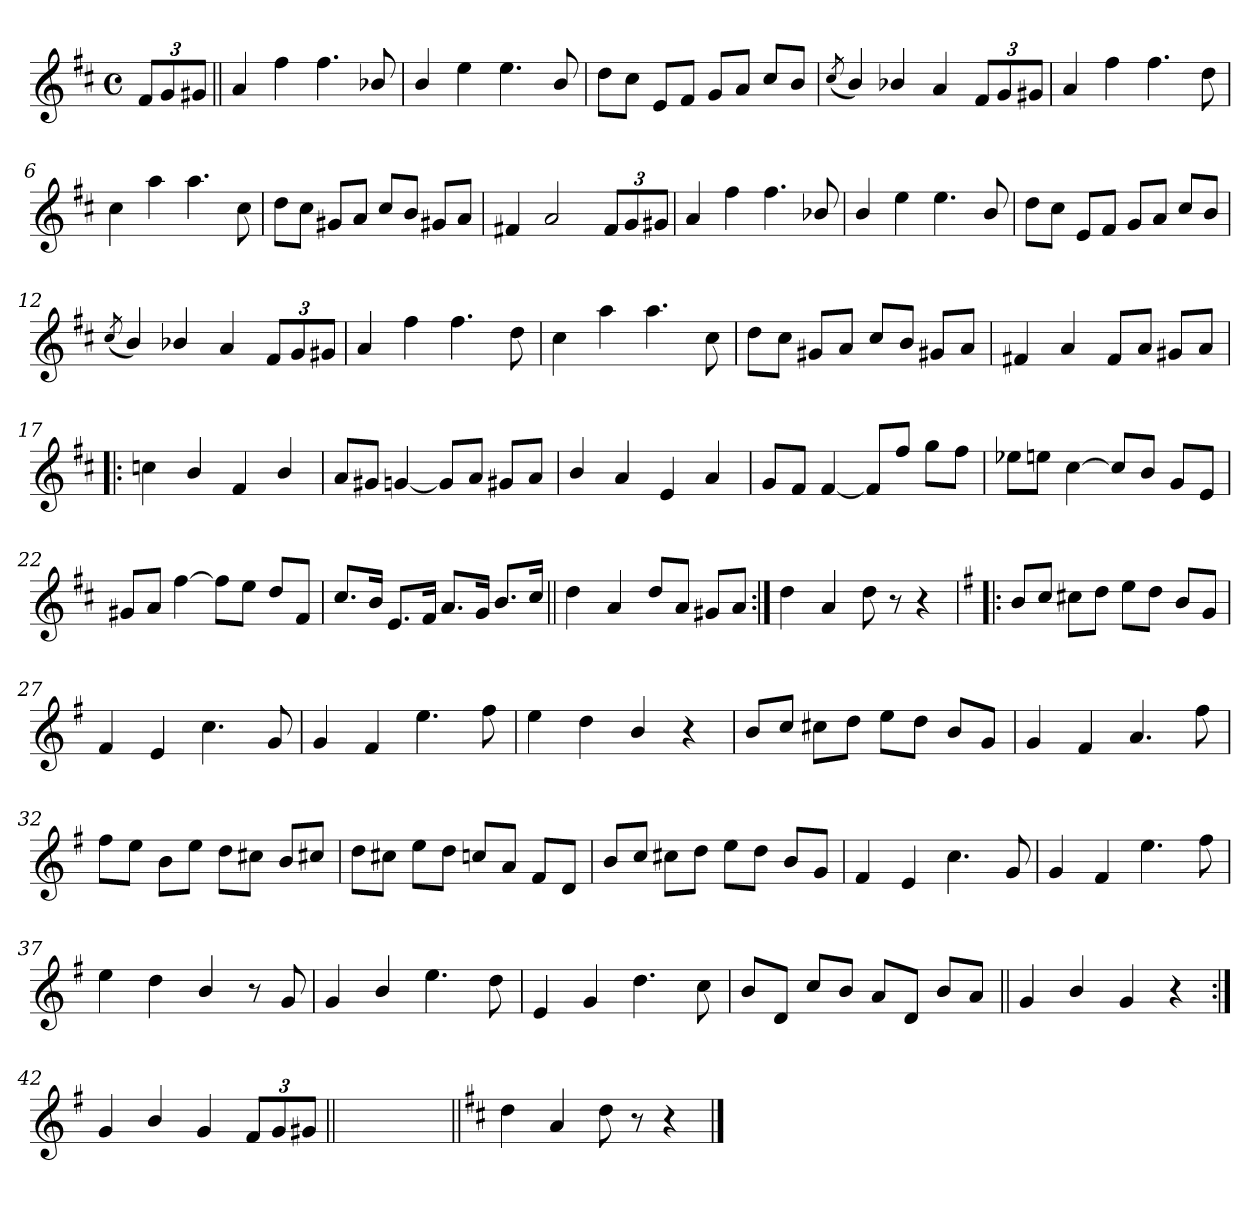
**kern
*part1
*staff1
*clefG2
*k[f#c#]
*D:
*M4/4
*met(c)
=
12f#/L
12g/
12g#X/J
=1||
4a/
4ff#\
4.ff#\
8b-X/
=2
4b/
4ee\
4.ee\
8b/
=3
8dd\L
8cc#\J
8e/L
8f#/J
8g/L
8a/J
8cc#/L
8b/J
=4
(<8qcc#/
4b/)
4b-X/
4a/
12f#/L
12g/
12g#X/J
!!LO:LB:g=z
=5
4a/
4ff#\
4.ff#\
8dd\
=6
4cc#\
4aa\
4.aa\
8cc#\
=7
8dd\L
8cc#\J
8g#X/L
8a/J
8cc#/L
8b/J
8g#X/L
8a/J
=8
4f#X/
2a/
12f#/L
12g/
12g#X/J
=9
4a/
4ff#\
4.ff#\
8b-X/
!!LO:LB:g=z
=10
4b/
4ee\
4.ee\
8b/
=11
8dd\L
8cc#\J
8e/L
8f#/J
8g/L
8a/J
8cc#/L
8b/J
=12
(<8qcc#/
4b/)
4b-X/
4a/
12f#/L
12g/
12g#X/J
=13
4a/
4ff#\
4.ff#\
8dd\
!!LO:LB:g=z
=14
4cc#\
4aa\
4.aa\
8cc#\
=15
8dd\L
8cc#\J
8g#X/L
8a/J
8cc#/L
8b/J
8g#X/L
8a/J
=16
4f#X/
4a/
8f#/L
8a/J
8g#X/L
8a/J
=17!|:
4ccn\
4b/
4f#/
4b/
!!LO:LB:g=z
=18
8a/L
8g#X/J
[4gn/
8g/L]
8a/J
8g#X/L
8a/J
=19
4b/
4a/
4e/
4a/
=20
8g/L
8f#/J
[4f#/
8f#/L]
8ff#/J
8gg\L
8ff#\J
=21
8ee-X\L
8een\J
[4cc#\
8cc#/L]
8b/J
8g/L
8e/J
!!LO:LB:g=z
=22
8g#X/L
8a/J
[4ff#\
8ff#\L]
8ee\J
8dd/L
8f#/J
=23
8.cc#/L
16b/Jk
8.e/L
16f#/Jk
8.a/L
16g/Jk
8.b/L
16cc#/Jk
=24||
4dd\
4a/
8dd/L
8a/J
8g#X/L
8a/J
=25:|!
4dd\
4a/
8dd\
8r
4r
!!LO:LB:g=z
=26!|:
*k[f#]
*G:
8b/L
8cc/J
8cc#X\L
8dd\J
8ee\L
8dd\J
8b/L
8g/J
=27
4f#/
4e/
4.cc\
8g/
=28
4g/
4f#/
4.ee\
8ff#\
=29
4ee\
4dd\
4b/
4r
=30
8b/L
8cc/J
8cc#X\L
8dd\J
8ee\L
8dd\J
8b/L
8g/J
!!LO:LB:g=z
=31
4g/
4f#/
4.a/
8ff#\
=32
8ff#\L
8ee\J
8b\L
8ee\J
8dd\L
8cc#X\J
8b/L
8cc#X/J
=33
8dd\L
8cc#X\J
8ee\L
8dd\J
8ccn/L
8a/J
8f#/L
8d/J
=34
8b/L
8cc/J
8cc#X\L
8dd\J
8ee\L
8dd\J
8b/L
8g/J
!!LO:LB:g=z
=35
4f#/
4e/
4.cc\
8g/
=36
4g/
4f#/
4.ee\
8ff#\
=37
4ee\
4dd\
4b/
8r
8g/
=38
4g/
4b/
4.ee\
8dd\
=39
4e/
4g/
4.dd\
8cc\
!!LO:LB:g=z
=40
8b/L
8d/J
8cc/L
8b/J
8a/L
8d/J
8b/L
8a/J
=41||
4g/
4b/
4g/
4r
=42:|!
4g/
4b/
4g/
12f#/L
12g/
12g#X/J
=42X421||
1ryy
=43||
*k[f#c#]
*D:
4dd\
4a/
8dd\
8r
4r
==
*-
